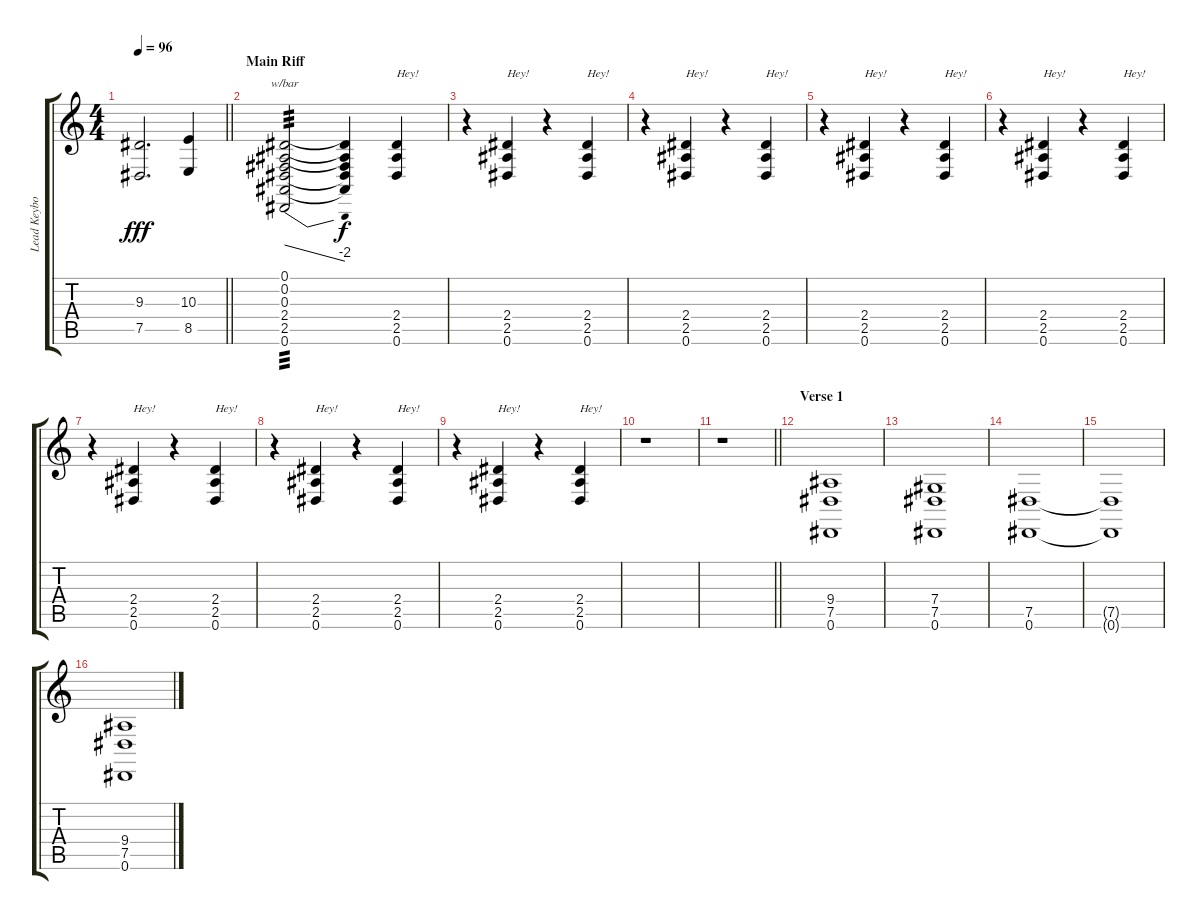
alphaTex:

\track ("Lead Keyboard" "Lead Keybo") {instrument synthstrings2}
\staff {score tabs}
\tuning (Eb4 Bb3 Gb3 Db3 Ab2 Eb2) {hide}
\ts (4 4)
\tempo 96
\clef g2
\barLineRight lightlight
\ks c
(9.3 7.5).2{d dy fff} (10.3 8.5).4 |
\section ("" "Main Riff")
(0.1 0.2 0.3 2.4 2.5 0.6).2{tbe (dive default 0 0 60 -8) tp 3 volume 4 instrument gunshot} (0.1{t} 0.2{t} 0.3{t} 2.4{t} 2.5{t}).4{dy f} (2.4 2.5 0.6).4{ot 8vb txt "Hey!" volume 12} |
r.4 (2.4 2.5 0.6).4{ot 8vb txt "Hey!"} r.4 (2.4 2.5 0.6).4{ot 8vb txt "Hey!"} |
r.4 (2.4 2.5 0.6).4{ot 8vb txt "Hey!"} r.4 (2.4 2.5 0.6).4{ot 8vb txt "Hey!"} |
r.4 (2.4 2.5 0.6).4{ot 8vb txt "Hey!"} r.4 (2.4 2.5 0.6).4{ot 8vb txt "Hey!"} |
r.4 (2.4 2.5 0.6).4{ot 8vb txt "Hey!"} r.4 (2.4 2.5 0.6).4{ot 8vb txt "Hey!"} |
r.4 (2.4 2.5 0.6).4{ot 8vb txt "Hey!"} r.4 (2.4 2.5 0.6).4{ot 8vb txt "Hey!"} |
r.4 (2.4 2.5 0.6).4{ot 8vb txt "Hey!"} r.4 (2.4 2.5 0.6).4{ot 8vb txt "Hey!"} |
r.4 (2.4 2.5 0.6).4{ot 8vb txt "Hey!"} r.4 (2.4 2.5 0.6).4{ot 8vb txt "Hey!"} |
r.1 |
\barLineRight lightlight
r.1 |
\section ("" "Verse 1")
(9.4 7.5 0.6).1{instrument synthstrings2} |
(7.4 7.5 0.6).1 |
(7.5 0.6).1 |
(7.5{t} 0.6{t}).1 |
(9.4 7.5 0.6).1
